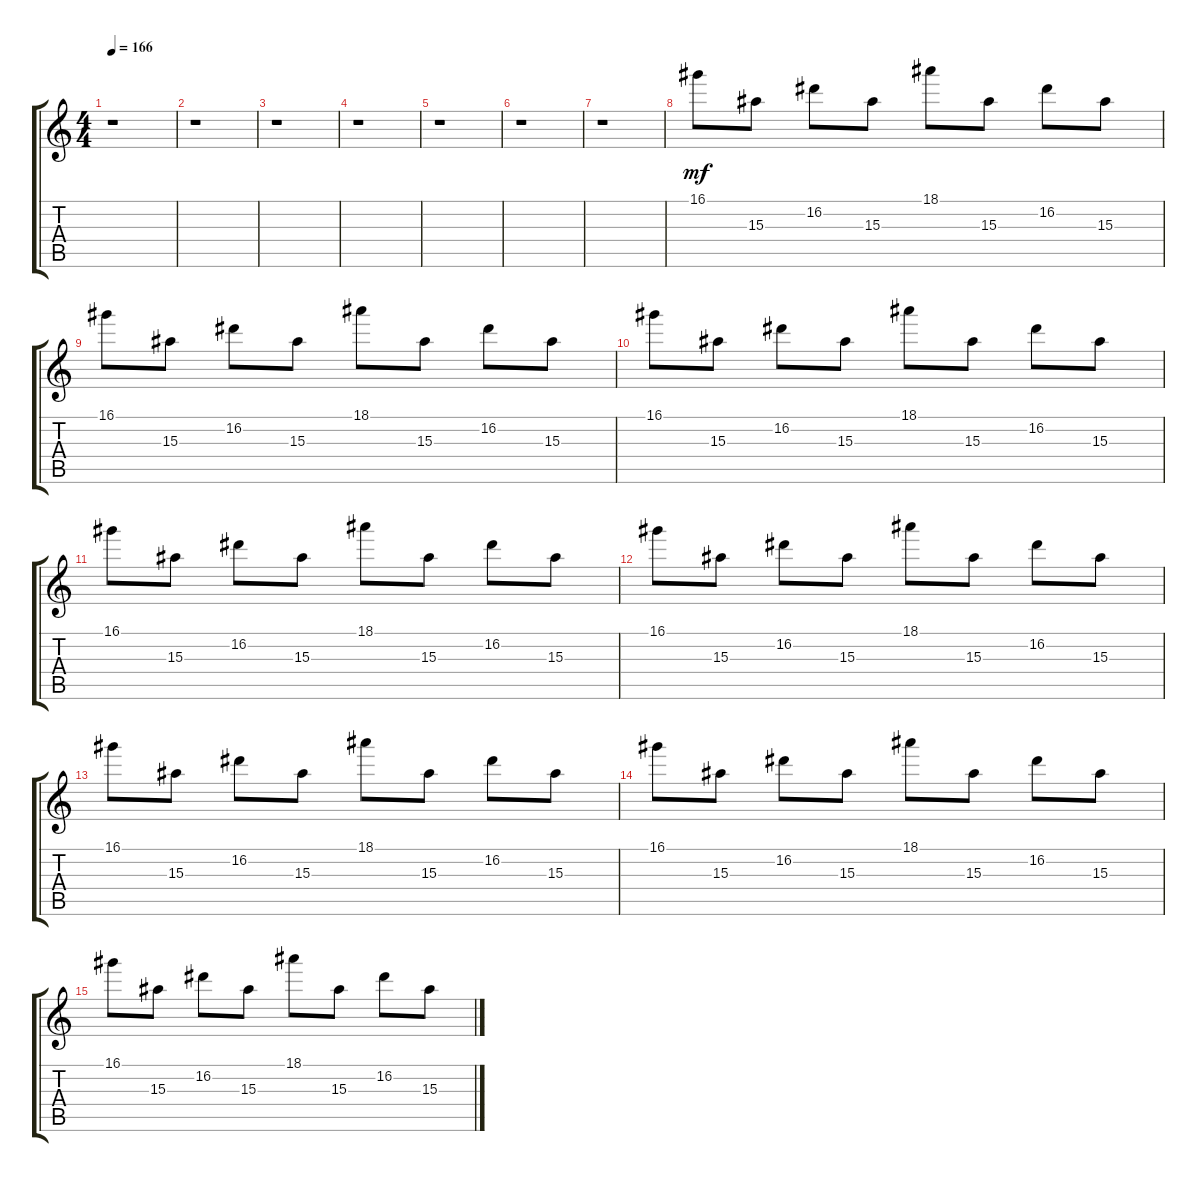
\track "" {instrument overdrivenguitar}
\staff {score tabs}
\tuning (E4 B3 G3 D3 A2 E2) {hide}
\ts (4 4)
\tempo 166
\clef g2
\ks c
r.1{dy mf} |
r.1 |
r.1 |
r.1 |
r.1 |
r.1 |
r.1 |
16.1.8 15.3.8 16.2.8 15.3.8 18.1.8 15.3.8 16.2.8 15.3.8 |
16.1.8 15.3.8 16.2.8 15.3.8 18.1.8 15.3.8 16.2.8 15.3.8 |
16.1.8 15.3.8 16.2.8 15.3.8 18.1.8 15.3.8 16.2.8 15.3.8 |
16.1.8 15.3.8 16.2.8 15.3.8 18.1.8 15.3.8 16.2.8 15.3.8 |
16.1.8 15.3.8 16.2.8 15.3.8 18.1.8 15.3.8 16.2.8 15.3.8 |
16.1.8 15.3.8 16.2.8 15.3.8 18.1.8 15.3.8 16.2.8 15.3.8 |
16.1.8 15.3.8 16.2.8 15.3.8 18.1.8 15.3.8 16.2.8 15.3.8 |
16.1.8 15.3.8 16.2.8 15.3.8 18.1.8 15.3.8 16.2.8 15.3.8
